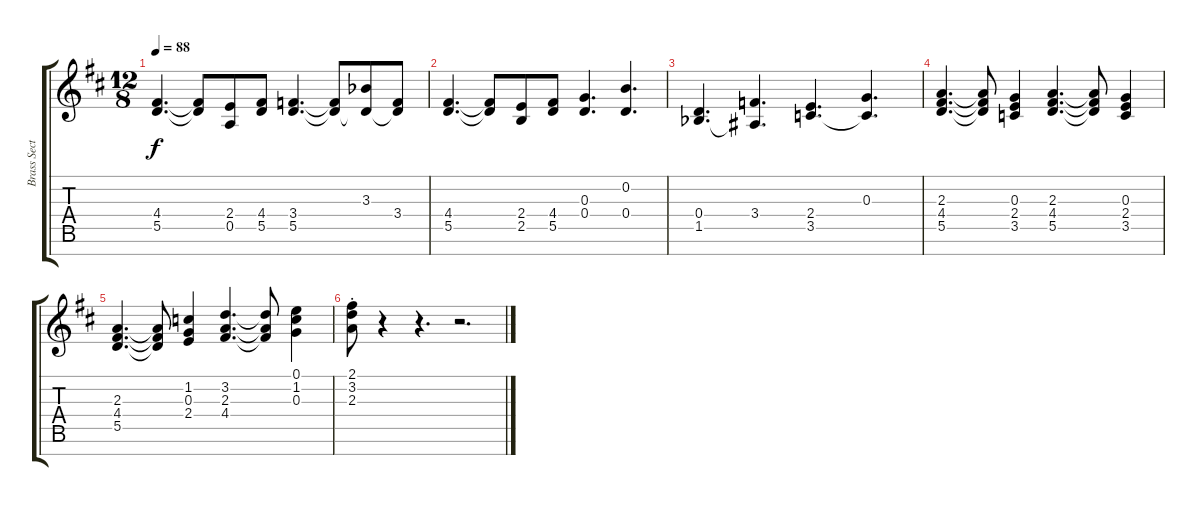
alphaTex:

\track ("Brass Section" "Brass Sect") {instrument frenchhorn}
\staff {score tabs}
\tuning (E5 B4 G4 D4 A3 E3 B2) {hide}
\ts (12 8)
\tempo 88
\clef g2
\ks d
(4.4 5.5).4{d dy f} (4.4{t} 5.5{t}).8 (2.4 0.5).8 (4.4 5.5).8 (3.4 5.5).4{d} (3.4{t} 5.5{t}).8 (3.3{acc b} 5.5{t}).8 (3.4 5.5{t}).8 |
(4.4 5.5).4{d} (4.4{t} 5.5{t}).8 (2.4 2.5).8 (4.4 5.5).8 (0.3 0.4).4{d} (0.2 0.4).4{d} |
(0.4 1.5{acc b}).4{d} (3.4 1.5{t}).4{d} (2.4 3.5).4{d} (0.3 3.5{t}).4{d} |
(2.3 4.4 5.5).4{d} (2.3{t} 4.4{t} 5.5{t}).8 (0.3 2.4 3.5).4 (2.3 4.4 5.5).4{d} (2.3{t} 4.4{t} 5.5{t}).8 (0.3 2.4 3.5).4 |
(2.3 4.4 5.5).4{d} (2.3{t} 4.4{t} 5.5{t}).8 (1.2 0.3 2.4).4 (3.2 2.3 4.4).4{d} (3.2{t} 2.3{t} 4.4{t}).8 (0.1 1.2 0.3).4 |
(2.1{st} 3.2{st} 2.3{st}).8 r.4 r.4{d} r.2{d}
